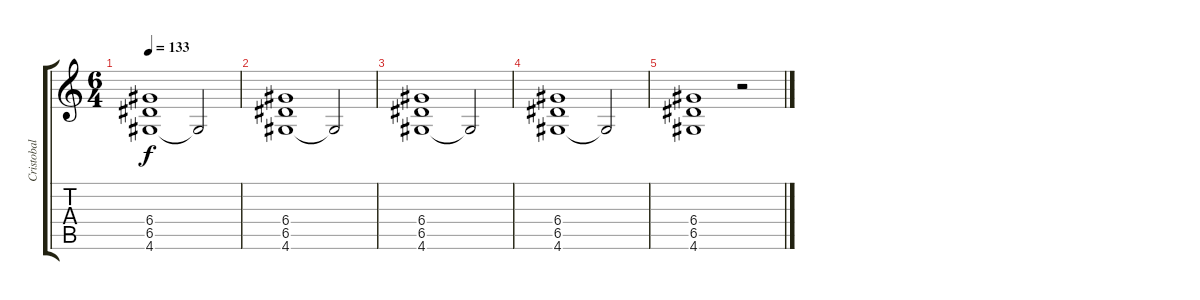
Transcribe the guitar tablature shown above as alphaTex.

\track ("Cristobal" "Cristobal") {instrument distortionguitar}
\staff {score tabs}
\tuning (E4 B3 G3 D3 A2 E2) {hide}
\ts (6 4)
\tempo 133
\clef g2
\ks c
(6.4 6.5 4.6).1{dy f} 4.6{t}.2 |
(6.4 6.5 4.6).1 4.6{t}.2 |
(6.4 6.5 4.6).1 4.6{t}.2 |
(6.4 6.5 4.6).1 4.6{t}.2 |
(6.4 6.5 4.6).1 r.2
